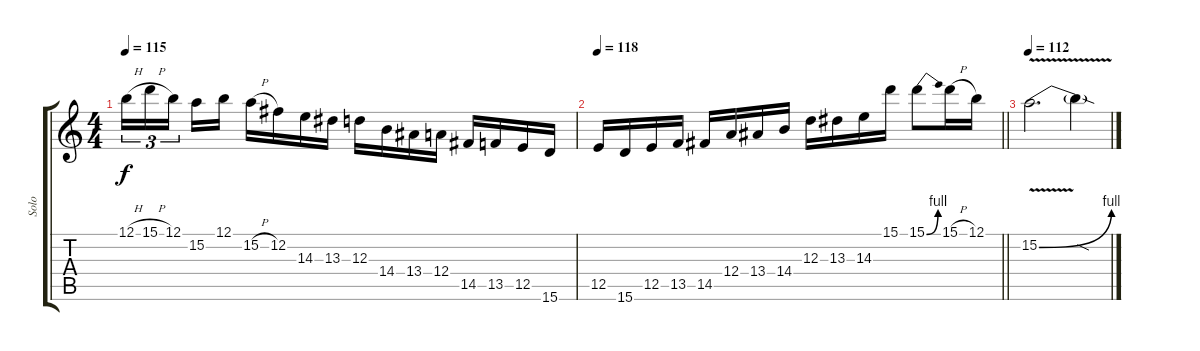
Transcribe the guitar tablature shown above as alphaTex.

\track ("Solo" "Solo") {instrument overdrivenguitar}
\staff {score tabs}
\tuning (B3 Gb3 D3 A2 E2 B1) {hide}
\ts (4 4)
\tempo 115
\clef g2
\ks c
12.1{h}.16{tu (3 2) dy f} 15.1{h}.16{tu (3 2)} 12.1.16{tu (3 2)} 15.2.16 12.1.16 15.2{h}.16 12.2.16 14.3.16 13.3.16 12.3.16 14.4.16 13.4.16 12.4.16 14.5.16 13.5.16 12.5.16 15.6.16 |
\tempo 118
\barLineRight lightlight
12.5.16 15.6.16 12.5.16 13.5.16 14.5.16 12.4.16 13.4.16 14.4.16 12.3.16 13.3.16 14.3.16 15.1.16 15.1{be (bend 0 0 60 4)}.8 15.1{h}.16 12.1.16 |
\section ("" "")
\tempo 112
15.2{be (bend 0 0 60 4) v}.2{d} 15.2{sod t}.4
